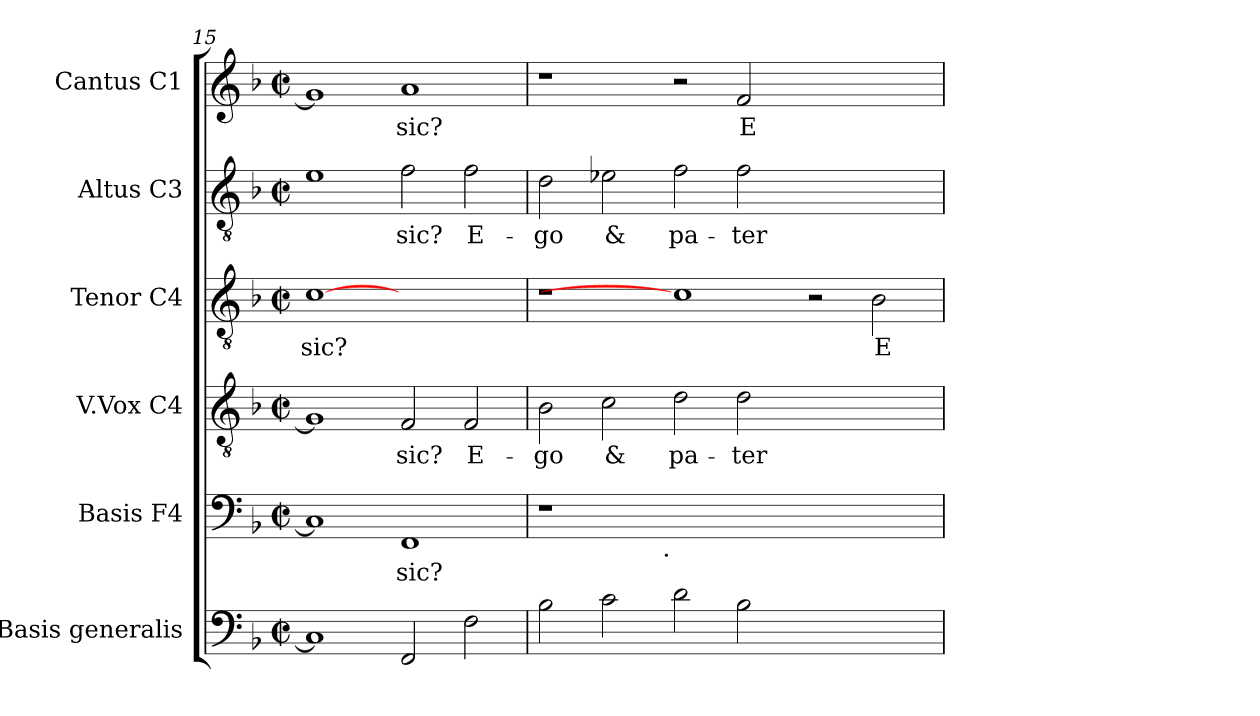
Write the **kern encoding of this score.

**kern	**kern	**text	**kern	**text	**kern	**text	**kern	**text	**kern	**text
*part6	*part5	*part5	*part4	*part4	*part3	*part3	*part2	*part2	*part1	*part1
*staff6	*staff5	*staff5	*staff4	*staff4	*staff3	*staff3	*staff2	*staff2	*staff1	*staff1
*I"Basis  generalis	*I"Basis  F4	*	*I"V.Vox  C4	*	*I"Tenor  C4	*	*I"Altus  C3	*	*I"Cantus  C1	*
*	*I'B	*	*	*	*I'T	*	*I'A	*	*I'C	*
!!LO:PB:g=z
*clefF4	*clefF4	*	*clefGv2	*	*clefGv2	*	*clefGv2	*	*clefG2	*
*k[b-]	*k[b-]	*	*k[b-]	*	*k[b-]	*	*k[b-]	*	*k[b-]	*
*F:	*F:	*	*F:	*	*F:	*	*F:	*	*F:	*
*M2/2	*M2/2	*	*M2/2	*	*M2/2	*	*M2/2	*	*M2/2	*
*met(c|)	*met(c|)	*	*met(c|)	*	*met(c|)	*	*met(c|)	*	*met(c|)	*
=15	=15	=15	=15	=15	=15	=15	=15	=15	=15	=15
!	!	!LO:LY:b:cj	!	!LO:LY:b:cj	!	!LO:LY:b:cj	!	!LO:LY:b:cj	!	!LO:LY:b:cj
1C]	1C]	.	1G]	.	[1c	sic?	1e	.	1g]	.
!	!	!LO:LY:b:cj	!	!LO:LY:b:cj	!	!	!	!LO:LY:b:cj	!	!LO:LY:b:cj
2FF/	1FF	sic?	2F/	sic?	1ryy	.	2f\	sic?	1a	sic?
!	!	!	!	!LO:LY:b:cj	!	!	!	!LO:LY:b:cj	!	!
2F\	.	.	2F/	E-	.	.	2f\	E-	.	.
=16	=16	=16	=16	=16	=16	=16	=16	=16	=16	=16
!	!	!	!	!LO:LY:b:cj	!	!	!	!LO:LY:b:cj	!	!
*	*^	*	*	*	*	*	*	*	*	*
2B-\	1r	2ryy	.	2B-\	-go	1r	.	2d\	-go	1r	.
!	!	!	!	!	!LO:LY:b:cj	!	!	!	!LO:LY:b:cj	!	!
2c\	.	4...ryy	.	2c\	&	.	.	2e-\	&	.	.
!	!	!LO:TX:b:t=.	!	!	!	!	!	!	!	!	!
.	.	1ryy	.	.	.	.	.	.	.	.	.
!	!	!	!	!	!LO:LY:b:cj	!	!	!	!LO:LY:b:cj	!	!
2d\	0ryy	.	.	2d\	pa-	1c]	.	2f\	pa-	2r	.
!	!	!	!	!	!LO:LY:b:cj	!	!	!	!LO:LY:b:cj	!	!LO:LY:b:cj
2B-\	.	.	.	2d\	-ter	.	.	2f\	-ter	2f/	E-
.	.	1ryy	.	.	.	.	.	.	.	.	.
1ryy	.	.	.	1ryy	.	2r	.	1ryy	.	1ryy	.
!	!	!	!	!	!	!	!LO:LY:b:cj	!	!	!	!
.	.	.	.	.	.	2B-\	E-	.	.	.	.
.	.	32ryy	.	.	.	.	.	.	.	.	.
*	*v	*v	*	*	*	*	*	*	*	*	*
=	=	=	=	=	=	=	=	=	=	=
*-	*-	*-	*-	*-	*-	*-	*-	*-	*-	*-
